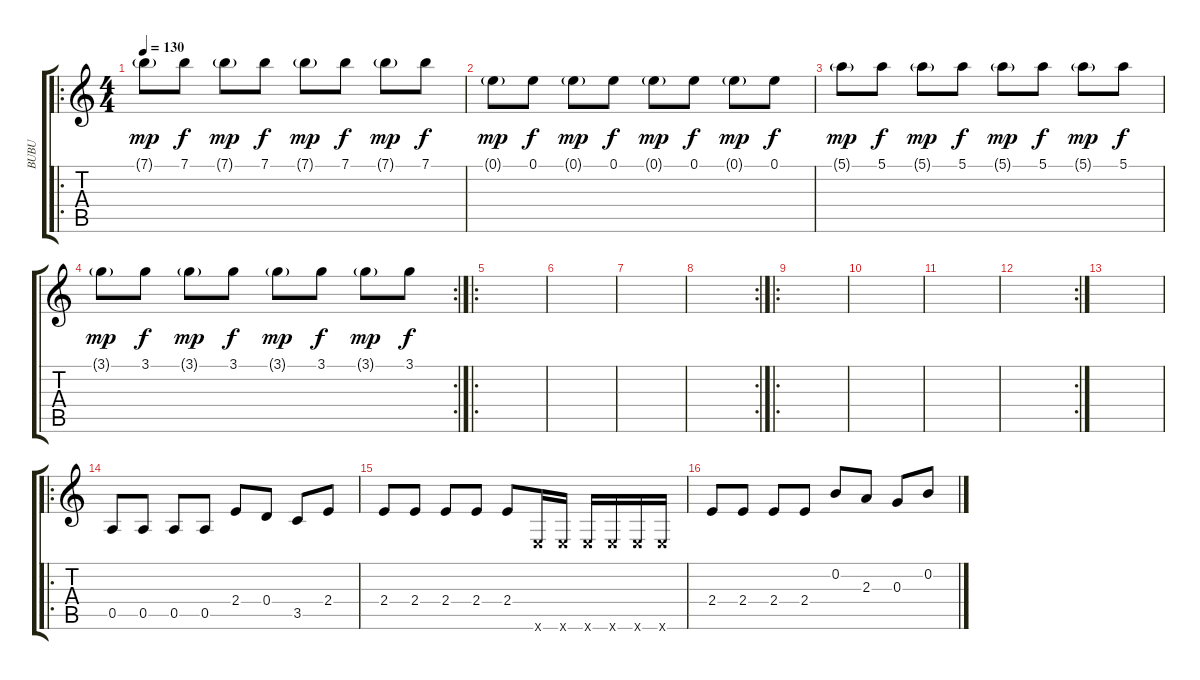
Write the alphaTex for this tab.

\track ("BUBU" "BUBU") {instrument overdrivenguitar}
\staff {score tabs}
\tuning (E4 B3 G3 D3 A2 E2) {hide}
\ro
\ts (4 4)
\tempo 130
\clef g2
\ks c
7.1{g}.8{dy mp balance 0} 7.1.8{dy f} 7.1{g}.8{dy mp} 7.1.8{dy f} 7.1{g}.8{dy mp} 7.1.8{dy f} 7.1{g}.8{dy mp} 7.1.8{dy f} |
0.1{g}.8{dy mp} 0.1.8{dy f} 0.1{g}.8{dy mp} 0.1.8{dy f} 0.1{g}.8{dy mp} 0.1.8{dy f} 0.1{g}.8{dy mp} 0.1.8{dy f} |
5.1{g}.8{dy mp} 5.1.8{dy f} 5.1{g}.8{dy mp} 5.1.8{dy f} 5.1{g}.8{dy mp} 5.1.8{dy f} 5.1{g}.8{dy mp} 5.1.8{dy f} |
\rc 2
3.1{g}.8{dy mp} 3.1.8{dy f} 3.1{g}.8{dy mp} 3.1.8{dy f} 3.1{g}.8{dy mp} 3.1.8{dy f} 3.1{g}.8{dy mp} 3.1.8{dy f} |
\ro
|
|
|
\rc 2
|
\ro
|
|
|
\rc 2
|
|
\ro
0.5.8 0.5.8 0.5.8 0.5.8 2.4.8 0.4.8 3.5.8 2.4.8 |
2.4.8 2.4.8 2.4.8 2.4.8 2.4.8 0.6{x}.16 0.6{x}.16 0.6{x}.16 0.6{x}.16 0.6{x}.16 0.6{x}.16 |
2.4.8 2.4.8 2.4.8 2.4.8 0.2.8 2.3.8 0.3.8 0.2.8
